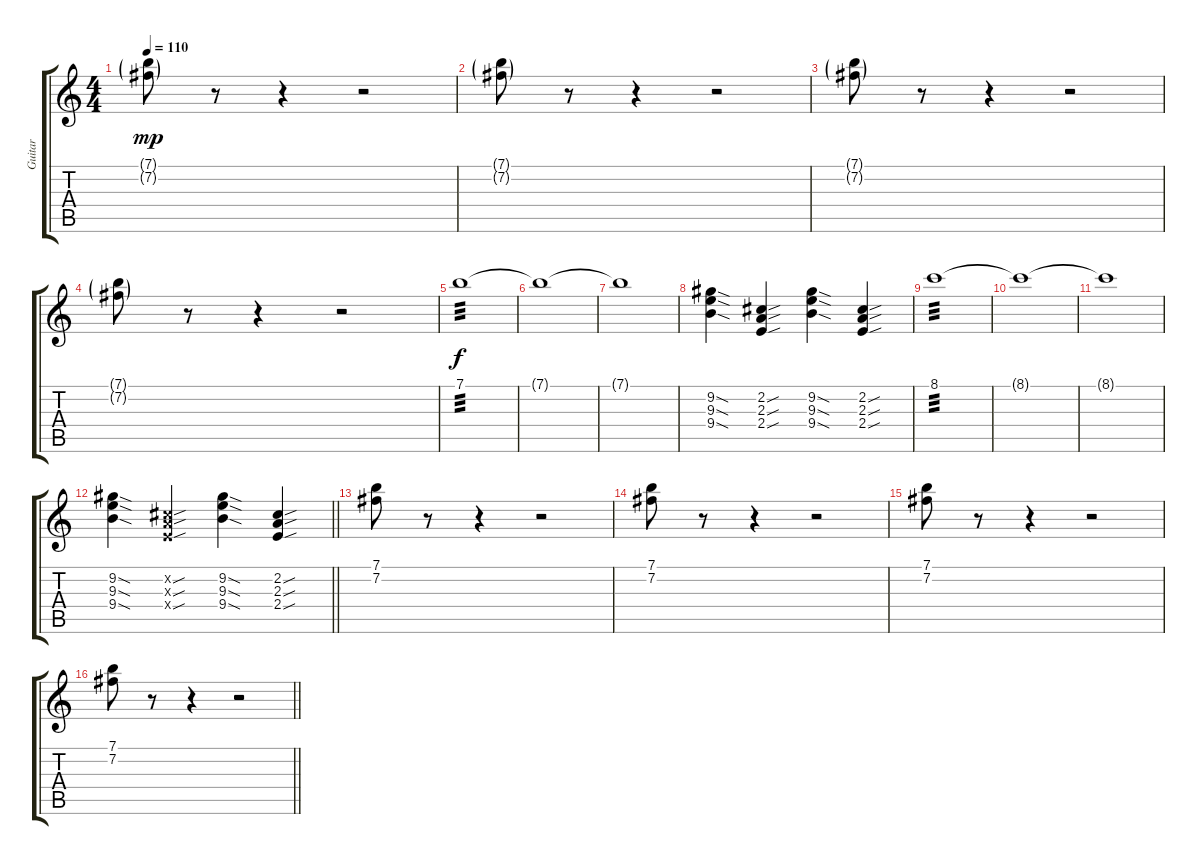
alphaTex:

\track ("Guitar" "Guitar") {instrument distortionguitar}
\staff {score tabs}
\tuning (E4 B3 G3 D3 A2 E2) {hide}
\ts (4 4)
\tempo 110
\clef g2
\ks c
(7.1{g} 7.2{g}).8{dy mp} r.8 r.4 r.2 |
(7.1{g} 7.2{g}).8 r.8 r.4 r.2 |
(7.1{g} 7.2{g}).8 r.8 r.4 r.2 |
(7.1{g} 7.2{g}).8 r.8 r.4 r.2 |
7.1.1{tp 3 dy f} |
7.1{t}.1 |
7.1{t}.1 |
(9.2{sod} 9.3{sod} 9.4{sod}).4 (2.2{sou} 2.3{sou} 2.4{sou}).4 (9.2{sod} 9.3{sod} 9.4{sod}).4 (2.2{sou} 2.3{sou} 2.4{sou}).4 |
8.1.1{tp 3} |
8.1{t}.1 |
8.1{t}.1 |
\barLineRight lightlight
(9.2{sod} 9.3{sod} 9.4{sod}).4 (2.2{sou x} 2.3{sou x} 2.4{sou x}).4 (9.2{sod} 9.3{sod} 9.4{sod}).4 (2.2{sou} 2.3{sou} 2.4{sou}).4 |
(7.1 7.2).8 r.8 r.4 r.2 |
(7.1 7.2).8 r.8 r.4 r.2 |
(7.1 7.2).8 r.8 r.4 r.2 |
\barLineRight lightlight
(7.1 7.2).8 r.8 r.4 r.2
